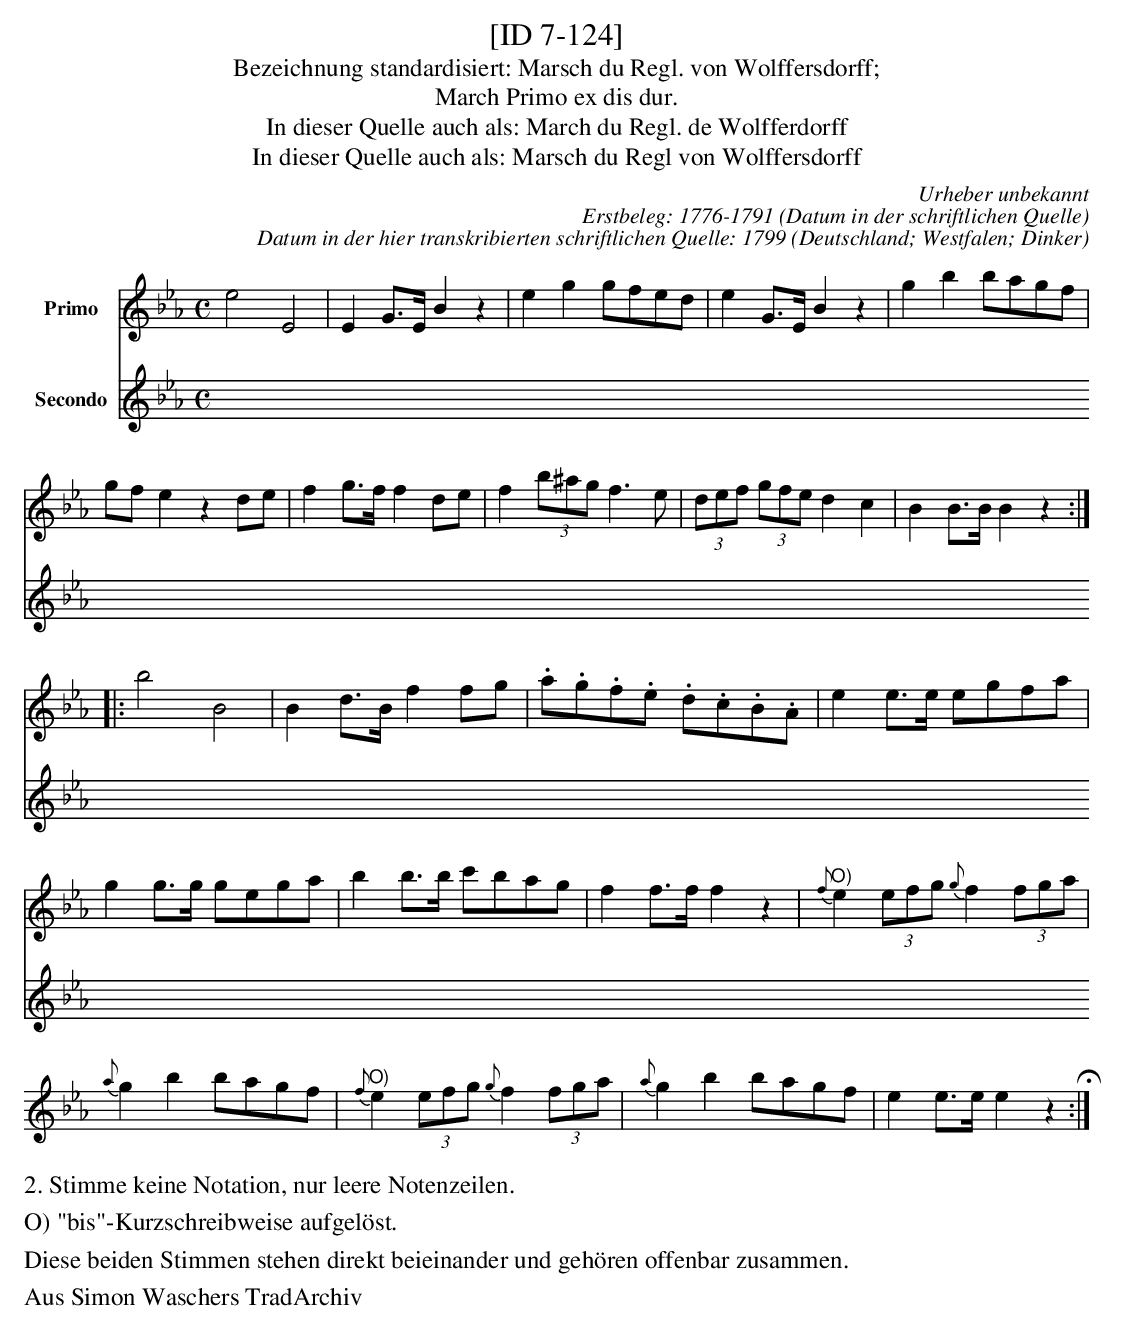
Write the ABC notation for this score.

X:1
T:[ID 7-124]
T:Bezeichnung standardisiert: Marsch du Regl. von Wolffersdorff;
T:March Primo ex dis dur.
T:In dieser Quelle auch als: March du Regl. de Wolfferdorff
T:In dieser Quelle auch als: Marsch du Regl von Wolffersdorff
C:Urheber unbekannt
C:Erstbeleg: 1776-1791 (Datum in der schriftlichen Quelle)
C:Datum in der hier transkribierten schriftlichen Quelle: 1799
O:Deutschland; Westfalen; Dinker
L:1/8
M:C
K:Eb
V:1 name="Primo"
e4E4 | E2G>EB2z2 | e2g2gfed | e2G>EB2z2 | g2b2bagf | gfe2z2 de | f2g>ff2de | f2(3b^ag f2>e2 | (3def (3gfed2c2 | B2B>BB2z2 ::
b4B4 | B2d>Bf2fg | .a.g.f.e .d.c.B.A | e2e>e egfa | g2g>g gega | b2b>b c'bag | f2f>ff2z2 | \
"^O)"{f}e2(3efg{g}f2(3fga | {a}g2b2bagf | \
"^O)"{f}e2(3efg{g}f2(3fga | {a}g2b2bagf | e2e>ee2z2 H:|
V:2 name="Secondo"
XXXXXXXX
XXXXXXXX
